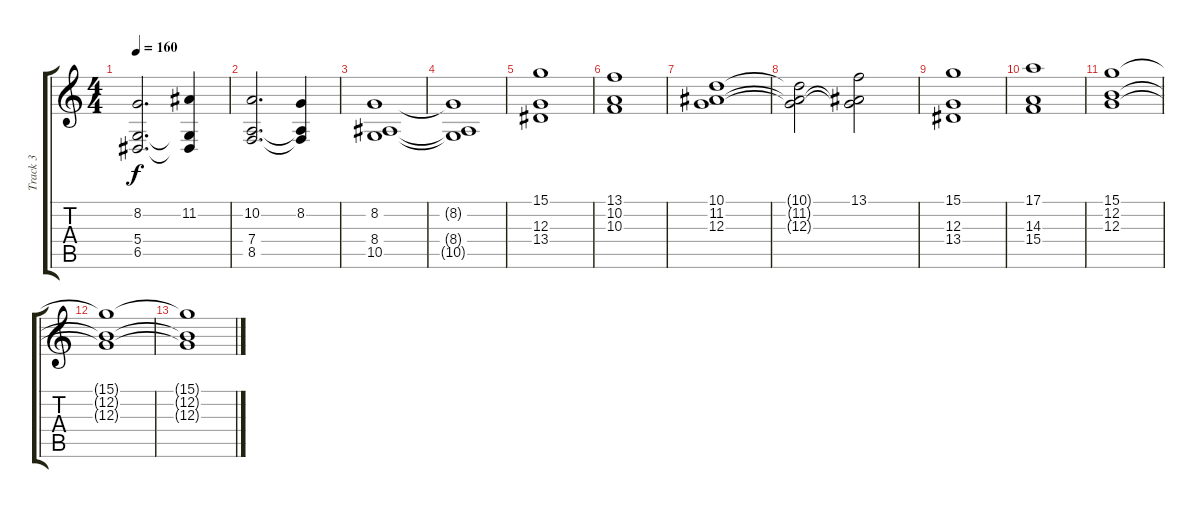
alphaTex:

\track ("Track 3" "Track 3") {instrument violin}
\staff {score tabs}
\tuning (E4 B3 G3 D3 A2 E2) {hide}
\ts (4 4)
\tempo 160
\clef g2
\ks c
(8.2 5.4 6.5).2{d dy f} (11.2 5.4{t} 6.5{t}).4 |
(10.2 7.4 8.5).2{d} (8.2 7.4{t} 8.5{t}).4 |
(8.2 8.4 10.5).1 |
(8.2{t} 8.4{t} 10.5{t}).1 |
(15.1 12.3 13.4).1 |
(13.1 10.2 10.3).1 |
(10.1 11.2 12.3).1 |
(10.1{t} 11.2{t} 12.3{t}).2 (13.1 11.2{t} 12.3{t}).2 |
(15.1 12.3 13.4).1 |
(17.1 14.3 15.4).1 |
(15.1 12.2 12.3).1 |
(15.1{t} 12.2{t} 12.3{t}).1 |
(15.1{t} 12.2{t} 12.3{t}).1
